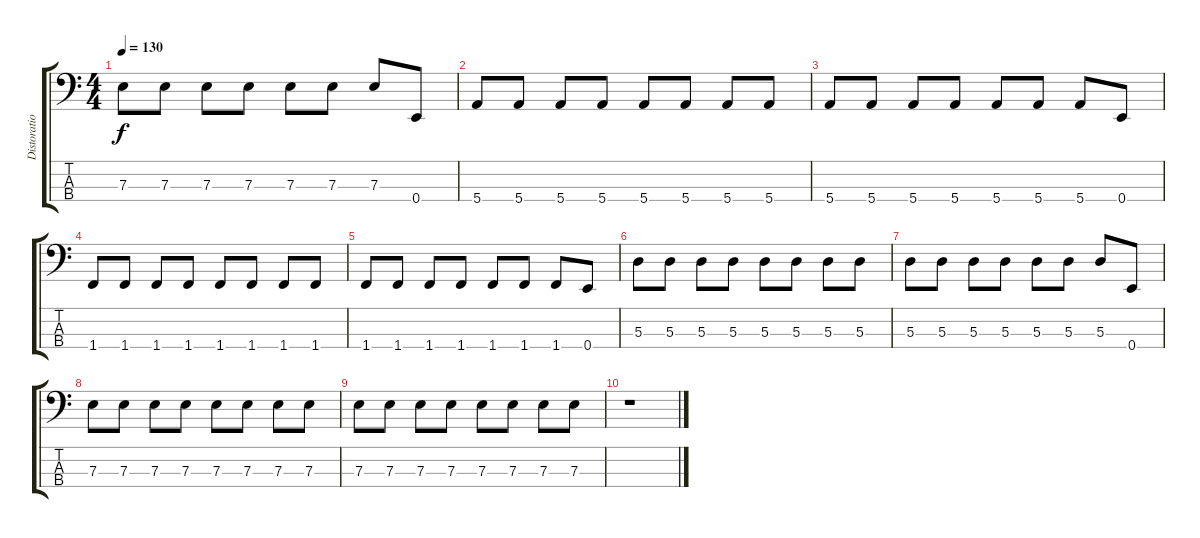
\track ("Distoration Bass" "Distoratio") {instrument overdrivenguitar}
\staff {score tabs}
\tuning (G2 D2 A1 E1) {hide}
\ts (4 4)
\tempo 130
\clef f4
\ks c
7.3.8{dy f} 7.3.8 7.3.8 7.3.8 7.3.8 7.3.8 7.3.8 0.4.8 |
5.4.8{volume 5} 5.4.8 5.4.8 5.4.8 5.4.8 5.4.8 5.4.8 5.4.8 |
5.4.8 5.4.8 5.4.8 5.4.8 5.4.8 5.4.8 5.4.8 0.4.8 |
1.4.8 1.4.8 1.4.8 1.4.8 1.4.8 1.4.8 1.4.8 1.4.8 |
1.4.8 1.4.8 1.4.8 1.4.8 1.4.8 1.4.8 1.4.8 0.4.8 |
5.3.8 5.3.8 5.3.8 5.3.8 5.3.8 5.3.8 5.3.8 5.3.8 |
5.3.8 5.3.8 5.3.8 5.3.8 5.3.8 5.3.8 5.3.8 0.4.8 |
7.3.8{volume 3} 7.3.8 7.3.8 7.3.8 7.3.8 7.3.8 7.3.8 7.3.8 |
7.3.8 7.3.8 7.3.8 7.3.8 7.3.8 7.3.8 7.3.8 7.3.8 |
r.1
